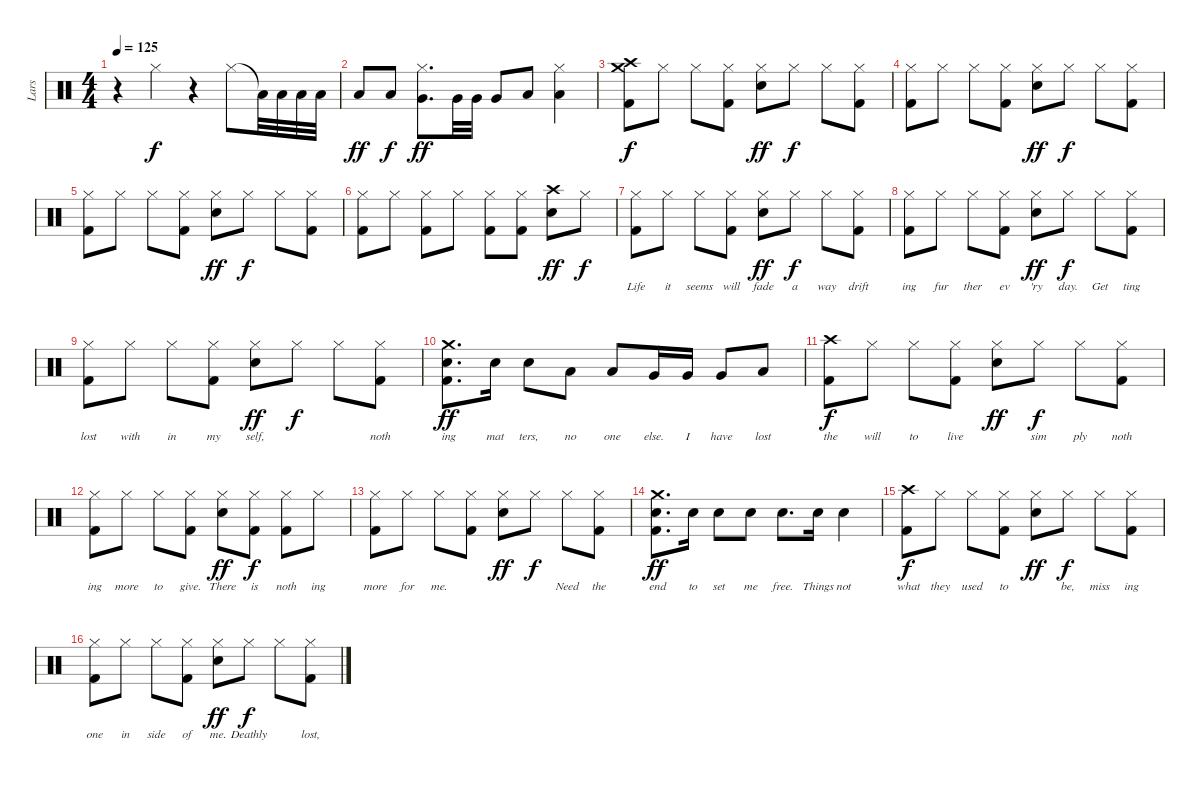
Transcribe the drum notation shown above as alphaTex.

\track ("Lars" "Lars") {instrument percussion}
\staff {score}
\articulation defaults
\ts (4 4)
\tempo 125
\clef neutral
\ks aminor
r.4{dy f} "Hi-Hat (closed)".4 r.4 "Hi-Hat (closed)".8 "Low Tom (hit)"{t}.32 "Low Tom (hit)".32 "Low Tom (hit)".32 "Low Tom (hit)".32 |
"Low Tom (hit)".8{dy ff} "Low Tom (hit)".8{dy f} ("Very Low Tom (hit)" "Hi-Hat (closed)").8{d dy ff} "Very Low Tom (hit)".32 "Very Low Tom (hit)".32 "Very Low Tom (hit)".8 "Low Floor Tom (hit)".8 ("Low Floor Tom (hit)" "Hi-Hat (closed)").4 |
("Crash medium (hit)" "Crash high (hit)" "Kick (hit) 2").8{dy f} "Hi-Hat (closed)".8 "Hi-Hat (closed)".8 ("Hi-Hat (closed)" "Kick (hit) 2").8 ("Hi-Hat (closed)" "Snare (hit) 2").8{dy ff} "Hi-Hat (closed)".8{dy f} "Hi-Hat (closed)".8 ("Hi-Hat (closed)" "Kick (hit) 2").8 |
("Hi-Hat (closed)" "Kick (hit) 2").8 "Hi-Hat (closed)".8 "Hi-Hat (closed)".8 ("Hi-Hat (closed)" "Kick (hit) 2").8 ("Hi-Hat (closed)" "Snare (hit) 2").8{dy ff} "Hi-Hat (closed)".8{dy f} "Hi-Hat (closed)".8 ("Hi-Hat (closed)" "Kick (hit) 2").8 |
("Hi-Hat (closed)" "Kick (hit) 2").8 "Hi-Hat (closed)".8 "Hi-Hat (closed)".8 ("Hi-Hat (closed)" "Kick (hit) 2").8 ("Hi-Hat (closed)" "Snare (hit) 2").8{dy ff} "Hi-Hat (closed)".8{dy f} "Hi-Hat (closed)".8 ("Hi-Hat (closed)" "Kick (hit) 2").8 |
("Hi-Hat (closed)" "Kick (hit) 2").8 "Hi-Hat (closed)".8 ("Hi-Hat (closed)" "Kick (hit) 2").8 "Hi-Hat (closed)".8 ("Hi-Hat (closed)" "Kick (hit) 2").8 ("Hi-Hat (closed)" "Kick (hit) 2").8 ("Crash high (hit)" "Snare (hit) 2").8{dy ff} "Hi-Hat (closed)".8{dy f} |
("Hi-Hat (closed)" "Kick (hit) 2").8{lyrics (0 "Life") lyrics (1 "") lyrics (2 "") lyrics (3 "") lyrics (4 "")} "Hi-Hat (closed)".8{lyrics (0 "it") lyrics (1 "") lyrics (2 "") lyrics (3 "") lyrics (4 "")} "Hi-Hat (closed)".8{lyrics (0 "seems") lyrics (1 "") lyrics (2 "") lyrics (3 "") lyrics (4 "")} ("Hi-Hat (closed)" "Kick (hit) 2").8{lyrics (0 "will") lyrics (1 "") lyrics (2 "") lyrics (3 "") lyrics (4 "")} ("Hi-Hat (closed)" "Snare (hit) 2").8{lyrics (0 "fade") lyrics (1 "") lyrics (2 "") lyrics (3 "") lyrics (4 "") dy ff} "Hi-Hat (closed)".8{lyrics (0 "a") lyrics (1 "") lyrics (2 "") lyrics (3 "") lyrics (4 "") dy f} "Hi-Hat (closed)".8{lyrics (0 "way") lyrics (1 "") lyrics (2 "") lyrics (3 "") lyrics (4 "")} ("Hi-Hat (closed)" "Kick (hit) 2").8{lyrics (0 "drift") lyrics (1 "") lyrics (2 "") lyrics (3 "") lyrics (4 "")} |
("Hi-Hat (closed)" "Kick (hit) 2").8{lyrics (0 "ing") lyrics (1 "") lyrics (2 "") lyrics (3 "") lyrics (4 "")} "Hi-Hat (closed)".8{lyrics (0 "fur") lyrics (1 "") lyrics (2 "") lyrics (3 "") lyrics (4 "")} "Hi-Hat (closed)".8{lyrics (0 "ther") lyrics (1 "") lyrics (2 "") lyrics (3 "") lyrics (4 "")} ("Hi-Hat (closed)" "Kick (hit) 2").8{lyrics (0 "ev") lyrics (1 "") lyrics (2 "") lyrics (3 "") lyrics (4 "")} ("Hi-Hat (closed)" "Snare (hit) 2").8{lyrics (0 "'ry") lyrics (1 "") lyrics (2 "") lyrics (3 "") lyrics (4 "") dy ff} "Hi-Hat (closed)".8{lyrics (0 "day.") lyrics (1 "") lyrics (2 "") lyrics (3 "") lyrics (4 "") dy f} "Hi-Hat (closed)".8{lyrics (0 "Get") lyrics (1 "") lyrics (2 "") lyrics (3 "") lyrics (4 "")} ("Hi-Hat (closed)" "Kick (hit) 2").8{lyrics (0 "ting") lyrics (1 "") lyrics (2 "") lyrics (3 "") lyrics (4 "")} |
("Hi-Hat (closed)" "Kick (hit) 2").8{lyrics (0 "lost") lyrics (1 "") lyrics (2 "") lyrics (3 "") lyrics (4 "")} "Hi-Hat (closed)".8{lyrics (0 "with") lyrics (1 "") lyrics (2 "") lyrics (3 "") lyrics (4 "")} "Hi-Hat (closed)".8{lyrics (0 "in") lyrics (1 "") lyrics (2 "") lyrics (3 "") lyrics (4 "")} ("Hi-Hat (closed)" "Kick (hit) 2").8{lyrics (0 "my") lyrics (1 "") lyrics (2 "") lyrics (3 "") lyrics (4 "")} ("Hi-Hat (closed)" "Snare (hit) 2").8{lyrics (0 "self,") lyrics (1 "") lyrics (2 "") lyrics (3 "") lyrics (4 "") dy ff} "Hi-Hat (closed)".8{lyrics (0 "") lyrics (1 "") lyrics (2 "") lyrics (3 "") lyrics (4 "") dy f} "Hi-Hat (closed)".8{lyrics (0 "") lyrics (1 "") lyrics (2 "") lyrics (3 "") lyrics (4 "")} ("Hi-Hat (closed)" "Kick (hit) 2").8{lyrics (0 "noth") lyrics (1 "") lyrics (2 "") lyrics (3 "") lyrics (4 "")} |
("Crash medium (hit)" "Snare (hit) 2" "Kick (hit) 2").8{d lyrics (0 "ing") lyrics (1 "") lyrics (2 "") lyrics (3 "") lyrics (4 "") dy ff} "Snare (hit) 2".16{lyrics (0 "mat") lyrics (1 "") lyrics (2 "") lyrics (3 "") lyrics (4 "")} "Snare (hit) 2".8{lyrics (0 "ters,") lyrics (1 "") lyrics (2 "") lyrics (3 "") lyrics (4 "")} "Low Tom (hit)".8{lyrics (0 "no") lyrics (1 "") lyrics (2 "") lyrics (3 "") lyrics (4 "")} "Low Tom (hit)".8{lyrics (0 "one") lyrics (1 "") lyrics (2 "") lyrics (3 "") lyrics (4 "")} "Very Low Tom (hit)".16{lyrics (0 "else.") lyrics (1 "") lyrics (2 "") lyrics (3 "") lyrics (4 "")} "Very Low Tom (hit)".16{lyrics (0 "I") lyrics (1 "") lyrics (2 "") lyrics (3 "") lyrics (4 "")} "Very Low Tom (hit)".8{lyrics (0 "have") lyrics (1 "") lyrics (2 "") lyrics (3 "") lyrics (4 "")} "Low Floor Tom (hit)".8{lyrics (0 "lost") lyrics (1 "") lyrics (2 "") lyrics (3 "") lyrics (4 "")} |
("Crash high (hit)" "Kick (hit) 2").8{lyrics (0 "the") lyrics (1 "") lyrics (2 "") lyrics (3 "") lyrics (4 "") dy f} "Hi-Hat (closed)".8{lyrics (0 "will") lyrics (1 "") lyrics (2 "") lyrics (3 "") lyrics (4 "")} "Hi-Hat (closed)".8{lyrics (0 "to") lyrics (1 "") lyrics (2 "") lyrics (3 "") lyrics (4 "")} ("Hi-Hat (closed)" "Kick (hit) 2").8{lyrics (0 "live") lyrics (1 "") lyrics (2 "") lyrics (3 "") lyrics (4 "")} ("Hi-Hat (closed)" "Snare (hit) 2").8{lyrics (0 "") lyrics (1 "") lyrics (2 "") lyrics (3 "") lyrics (4 "") dy ff} "Hi-Hat (closed)".8{lyrics (0 "sim") lyrics (1 "") lyrics (2 "") lyrics (3 "") lyrics (4 "") dy f} "Hi-Hat (closed)".8{lyrics (0 "ply") lyrics (1 "") lyrics (2 "") lyrics (3 "") lyrics (4 "")} ("Hi-Hat (closed)" "Kick (hit) 2").8{lyrics (0 "noth") lyrics (1 "") lyrics (2 "") lyrics (3 "") lyrics (4 "")} |
("Hi-Hat (closed)" "Kick (hit) 2").8{lyrics (0 "ing") lyrics (1 "") lyrics (2 "") lyrics (3 "") lyrics (4 "")} "Hi-Hat (closed)".8{lyrics (0 "more") lyrics (1 "") lyrics (2 "") lyrics (3 "") lyrics (4 "")} "Hi-Hat (closed)".8{lyrics (0 "to") lyrics (1 "") lyrics (2 "") lyrics (3 "") lyrics (4 "")} ("Hi-Hat (closed)" "Kick (hit) 2").8{lyrics (0 "give.") lyrics (1 "") lyrics (2 "") lyrics (3 "") lyrics (4 "")} ("Hi-Hat (closed)" "Snare (hit) 2").8{lyrics (0 "There") lyrics (1 "") lyrics (2 "") lyrics (3 "") lyrics (4 "") dy ff} ("Hi-Hat (closed)" "Kick (hit) 2").8{lyrics (0 "is") lyrics (1 "") lyrics (2 "") lyrics (3 "") lyrics (4 "") dy f} ("Hi-Hat (closed)" "Kick (hit) 2").8{lyrics (0 "noth") lyrics (1 "") lyrics (2 "") lyrics (3 "") lyrics (4 "")} "Hi-Hat (closed)".8{lyrics (0 "ing") lyrics (1 "") lyrics (2 "") lyrics (3 "") lyrics (4 "")} |
("Hi-Hat (closed)" "Kick (hit) 2").8{lyrics (0 "more") lyrics (1 "") lyrics (2 "") lyrics (3 "") lyrics (4 "")} "Hi-Hat (closed)".8{lyrics (0 "for") lyrics (1 "") lyrics (2 "") lyrics (3 "") lyrics (4 "")} "Hi-Hat (closed)".8{lyrics (0 "me.") lyrics (1 "") lyrics (2 "") lyrics (3 "") lyrics (4 "")} ("Hi-Hat (closed)" "Kick (hit) 2").8{lyrics (0 "") lyrics (1 "") lyrics (2 "") lyrics (3 "") lyrics (4 "")} ("Hi-Hat (closed)" "Snare (hit) 2").8{lyrics (0 "") lyrics (1 "") lyrics (2 "") lyrics (3 "") lyrics (4 "") dy ff} "Hi-Hat (closed)".8{lyrics (0 "") lyrics (1 "") lyrics (2 "") lyrics (3 "") lyrics (4 "") dy f} "Hi-Hat (closed)".8{lyrics (0 "Need") lyrics (1 "") lyrics (2 "") lyrics (3 "") lyrics (4 "")} ("Hi-Hat (closed)" "Kick (hit) 2").8{lyrics (0 "the") lyrics (1 "") lyrics (2 "") lyrics (3 "") lyrics (4 "")} |
("Crash medium (hit)" "Snare (hit) 2" "Kick (hit) 2").8{d lyrics (0 "end") lyrics (1 "") lyrics (2 "") lyrics (3 "") lyrics (4 "") dy ff} "Snare (hit) 2".16{lyrics (0 "to") lyrics (1 "") lyrics (2 "") lyrics (3 "") lyrics (4 "")} "Snare (hit) 2".8{lyrics (0 "set") lyrics (1 "") lyrics (2 "") lyrics (3 "") lyrics (4 "")} "Snare (hit) 2".8{lyrics (0 "me") lyrics (1 "") lyrics (2 "") lyrics (3 "") lyrics (4 "")} "Snare (hit) 2".8{d lyrics (0 "free.") lyrics (1 "") lyrics (2 "") lyrics (3 "") lyrics (4 "")} "Snare (hit) 2".16{lyrics (0 "Things") lyrics (1 "") lyrics (2 "") lyrics (3 "") lyrics (4 "")} "Snare (hit) 2".4{lyrics (0 "not") lyrics (1 "") lyrics (2 "") lyrics (3 "") lyrics (4 "")} |
("Crash high (hit)" "Kick (hit) 2").8{lyrics (0 "what") lyrics (1 "") lyrics (2 "") lyrics (3 "") lyrics (4 "") dy f} "Hi-Hat (closed)".8{lyrics (0 "they") lyrics (1 "") lyrics (2 "") lyrics (3 "") lyrics (4 "")} "Hi-Hat (closed)".8{lyrics (0 "used") lyrics (1 "") lyrics (2 "") lyrics (3 "") lyrics (4 "")} ("Hi-Hat (closed)" "Kick (hit) 2").8{lyrics (0 "to") lyrics (1 "") lyrics (2 "") lyrics (3 "") lyrics (4 "")} ("Hi-Hat (closed)" "Snare (hit) 2").8{lyrics (0 "") lyrics (1 "") lyrics (2 "") lyrics (3 "") lyrics (4 "") dy ff} "Hi-Hat (closed)".8{lyrics (0 "be,") lyrics (1 "") lyrics (2 "") lyrics (3 "") lyrics (4 "") dy f} "Hi-Hat (closed)".8{lyrics (0 "miss") lyrics (1 "") lyrics (2 "") lyrics (3 "") lyrics (4 "")} ("Hi-Hat (closed)" "Kick (hit) 2").8{lyrics (0 "ing") lyrics (1 "") lyrics (2 "") lyrics (3 "") lyrics (4 "")} |
("Hi-Hat (closed)" "Kick (hit) 2").8{lyrics (0 "one") lyrics (1 "") lyrics (2 "") lyrics (3 "") lyrics (4 "")} "Hi-Hat (closed)".8{lyrics (0 "in") lyrics (1 "") lyrics (2 "") lyrics (3 "") lyrics (4 "")} "Hi-Hat (closed)".8{lyrics (0 "side") lyrics (1 "") lyrics (2 "") lyrics (3 "") lyrics (4 "")} ("Hi-Hat (closed)" "Kick (hit) 2").8{lyrics (0 "of") lyrics (1 "") lyrics (2 "") lyrics (3 "") lyrics (4 "")} ("Hi-Hat (closed)" "Snare (hit) 2").8{lyrics (0 "me.") lyrics (1 "") lyrics (2 "") lyrics (3 "") lyrics (4 "") dy ff} "Hi-Hat (closed)".8{lyrics (0 "Deathly") lyrics (1 "") lyrics (2 "") lyrics (3 "") lyrics (4 "") dy f} "Hi-Hat (closed)".8{lyrics (0 "") lyrics (1 "") lyrics (2 "") lyrics (3 "") lyrics (4 "")} ("Hi-Hat (closed)" "Kick (hit) 2").8{lyrics (0 "lost,") lyrics (1 "") lyrics (2 "") lyrics (3 "") lyrics (4 "")}
